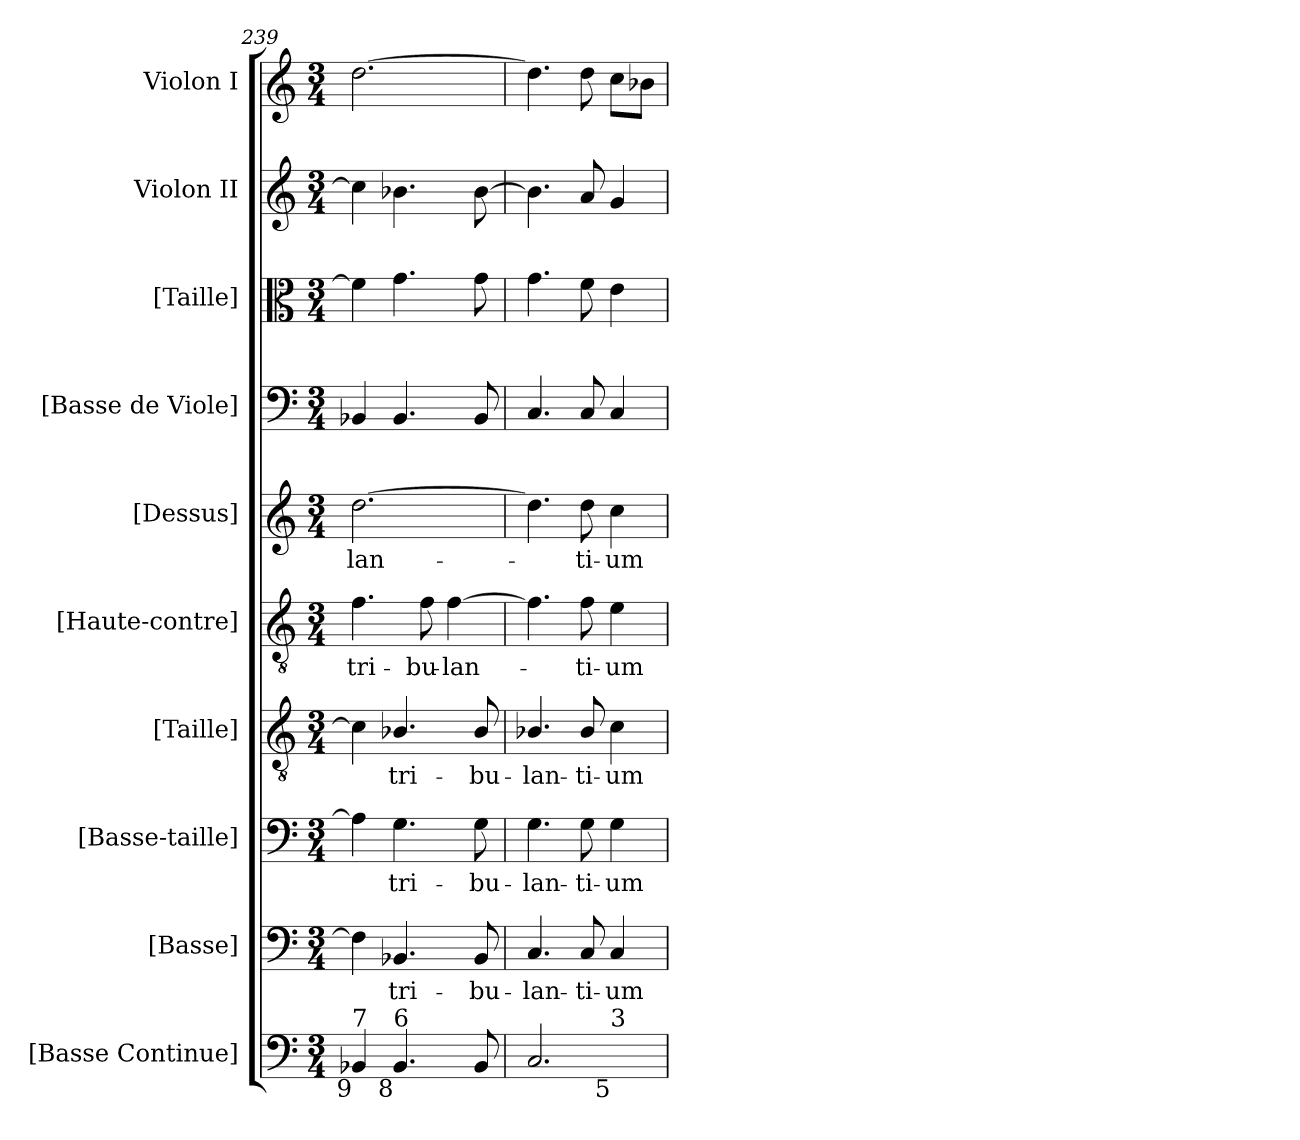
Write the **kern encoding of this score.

**kern	**kern	**text	**kern	**text	**kern	**text	**kern	**text	**kern	**text	**kern	**kern	**kern	**kern
*part10	*part9	*part9	*part8	*part8	*part7	*part7	*part6	*part6	*part5	*part5	*part4	*part3	*part2	*part1
*staff10	*staff9	*staff9	*staff8	*staff8	*staff7	*staff7	*staff6	*staff6	*staff5	*staff5	*staff4	*staff3	*staff2	*staff1
*I"[Basse Continue]	*I"[Basse]	*	*I"[Basse-taille]	*	*I"[Taille]	*	*I"[Haute-contre]	*	*I"[Dessus]	*	*I"[Basse de Viole]	*I"[Taille]	*I"Violon II	*I"Violon I
*I'B.c.	*I'B.	*	*I'B.t.	*	*I'T.	*	*I'H.C.	*	*I'D.	*	*	*	*I'Vln. II	*I'Vln. I
*clefF4	*clefF4	*	*clefF4	*	*clefGv2	*	*clefGv2	*	*clefG2	*	*clefF4	*clefC3	*clefG2	*clefG2
*	*	*	*	*	*ITrd7c12	*	*ITrd7c12	*	*	*	*	*	*	*
*k[]	*k[]	*	*k[]	*	*k[]	*	*k[]	*	*k[]	*	*k[]	*k[]	*k[]	*k[]
*M3/4	*M3/4	*	*M3/4	*	*M3/4	*	*M3/4	*	*M3/4	*	*M3/4	*M3/4	*M3/4	*M3/4
=239	=239	=239	=239	=239	=239	=239	=239	=239	=239	=239	=239	=239	=239	=239
!	!	!	!	!	!	!	!	!LO:LY:b:color=#000000	!	!	!	!	!	!
!LO:TX:b:rj:t=9	!	!	!	!	!	!	!	!	!	!	!	!	!	!
!LO:TX:t=7	!	!	!	!	!	!	!	!	!	!	!	!	!	!
!	!	!	!	!	!	!	!	!	!	!LO:LY:b:color=#000000	!	!	!	!
4BB-Xi/	4Fi\]	.	4Ai\]	.	4Ci\]	.	4.Fi\	tri-	[2.ddi\	-lan-	4BB-Xi/	4fi\]	4cci\]	[2.ddi\
!	!	!LO:LY:b:color=#000000	!	!	!	!	!	!	!	!	!	!	!	!
!	!	!	!	!LO:LY:b:color=#000000	!	!	!	!	!	!	!	!	!	!
!LO:TX:b:rj:t=8	!	!	!	!	!	!	!	!	!	!	!	!	!	!
!LO:TX:t=6	!	!	!	!	!	!	!	!	!	!	!	!	!	!
!	!	!	!	!	!	!LO:LY:b:color=#000000	!	!	!	!	!	!	!	!
4.BB-i/	4.BB-Xi/	tri-	4.Gi\	tri-	4.BB-Xi/	tri-	.	.	.	.	4.BB-i/	4.gi\	4.b-Xi\	.
!	!	!	!	!	!	!	!	!LO:LY:b:color=#000000	!	!	!	!	!	!
.	.	.	.	.	.	.	8Fi\	-bu-	.	.	.	.	.	.
!	!	!	!	!	!	!	!	!LO:LY:b:color=#000000	!	!	!	!	!	!
.	.	.	.	.	.	.	[4Fi\	-lan-	.	.	.	.	.	.
!	!	!LO:LY:b:color=#000000	!	!	!	!	!	!	!	!	!	!	!	!
!	!	!	!	!LO:LY:b:color=#000000	!	!	!	!	!	!	!	!	!	!
!	!	!	!	!	!	!LO:LY:b:color=#000000	!	!	!	!	!	!	!	!
8BB-i/	8BB-i/	-bu-	8Gi\	-bu-	8BB-i/	-bu-	.	.	.	.	8BB-i/	8gi\	[8b-i\	.
=240	=240	=240	=240	=240	=240	=240	=240	=240	=240	=240	=240	=240	=240	=240
!	!	!LO:LY:b:color=#000000	!	!	!	!	!	!	!	!	!	!	!	!
!	!	!	!	!LO:LY:b:color=#000000	!	!	!	!	!	!	!	!	!	!
!LO:TX:b:rj:t=[9]	!	!	!	!	!	!	!	!	!	!	!	!	!	!
!LO:TX:t=[!7]	!	!	!	!	!	!	!	!	!	!	!	!	!	!
!LO:TX:t=5	!	!	!	!	!	!	!	!	!	!	!	!	!	!
!LO:TX:t=4	!	!	!	!	!	!	!	!	!	!	!	!	!	!
!	!	!	!	!	!	!LO:LY:b:color=#000000	!	!	!	!	!	!	!	!
*^	*	*	*	*	*	*	*	*	*	*	*	*	*	*
2.Ci/	2ryy	4.Ci/	-lan-	4.Gi\	-lan-	4.BB-Xi/	-lan-	4.Fi\]	.	4.ddi\]	.	4.Ci/	4.gi\	4.b-i\]	4.ddi\]
!	!	!	!LO:LY:b:color=#000000	!	!	!	!	!	!	!	!	!	!	!	!
!	!	!	!	!	!LO:LY:b:color=#000000	!	!	!	!	!	!	!	!	!	!
!	!	!	!	!	!	!	!LO:LY:b:color=#000000	!	!	!	!	!	!	!	!
!	!	!	!	!	!	!	!	!	!LO:LY:b:color=#000000	!	!	!	!	!	!
!	!	!	!	!	!	!	!	!	!	!	!LO:LY:b:color=#000000	!	!	!	!
.	.	8Ci/	-ti-	8Gi\	-ti-	8BB-i/	-ti-	8Fi\	-ti-	8ddi\	-ti-	8Ci/	8fi\	8ai/	8ddi\
!	!	!	!LO:LY:b:color=#000000	!	!	!	!	!	!	!	!	!	!	!	!
!	!	!	!	!	!LO:LY:b:color=#000000	!	!	!	!	!	!	!	!	!	!
!	!	!	!	!	!	!	!LO:LY:b:color=#000000	!	!	!	!	!	!	!	!
!	!	!	!	!	!	!	!	!	!LO:LY:b:color=#000000	!	!	!	!	!	!
!	!LO:TX:b:rj:t=5	!	!	!	!	!	!	!	!	!	!	!	!	!	!
!	!LO:TX:t=3	!	!	!	!	!	!	!	!	!	!	!	!	!	!
!	!	!	!	!	!	!	!	!	!	!	!LO:LY:b:color=#000000	!	!	!	!
.	4ryy	4Ci/	-um	4Gi\	-um	4Ci\	-um	4Ei\	-um	4cci\	-um	4Ci/	4ei\	4gi/	8cci\L
.	.	.	.	.	.	.	.	.	.	.	.	.	.	.	8b-Xi\J
*v	*v	*	*	*	*	*	*	*	*	*	*	*	*	*	*
=	=	=	=	=	=	=	=	=	=	=	=	=	=	=
*-	*-	*-	*-	*-	*-	*-	*-	*-	*-	*-	*-	*-	*-	*-
